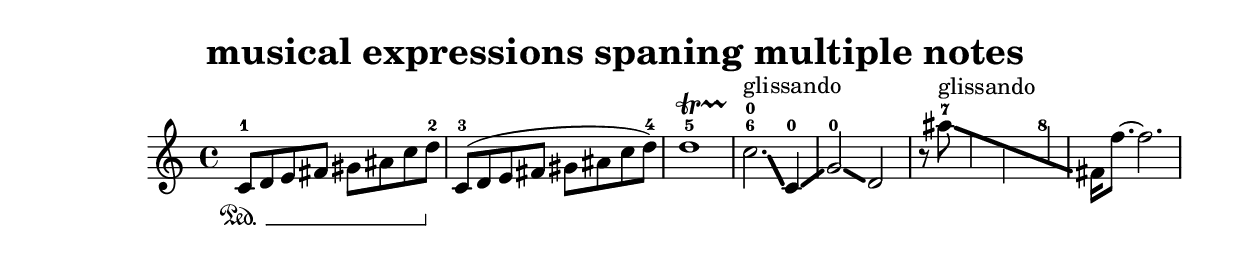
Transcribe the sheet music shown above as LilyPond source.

% [notes] external for Pure Data
% development-version July 14, 2014 
% by Jaime E. Oliver La Rosa
% la.rosa@nyu.edu
% @ the Waverly Labs in NYU MUSIC FAS
% Open this file with Lilypond
% more information is available at lilypond.org
% Released under the GNU General Public License.

% HEADERS

glissandoSkipOn = {
	\override NoteColumn.glissando-skip = ##t
	\hide NoteHead
	\hide Accidental
	\hide Tie
	\override NoteHead.no-ledgers = ##t
}

glissandoSkipOff = {
	\revert NoteColumn.glissando-skip
	\undo \hide NoteHead
	\undo \hide Tie
	\undo \hide Accidental
	\revert NoteHead.no-ledgers
}

\header {
	title = "musical expressions spaning multiple notes "
}

inst_part = \relative c' 
{

\time 4/4

\clef treble 
% ________________________________________bar 1 :
 c8-1\sustainOn  d8 
	e8  fis8 
		gis8  ais8 
			c8  d8-2\sustainOff  |
% ________________________________________bar 2 :
c,8-3(  d8 
	e8  fis8 
		gis8  ais8 
			c8  d8-4)  |
% ________________________________________bar 3 :
d1-5\startTrillSpan  |
% ________________________________________bar 4 :
c2.-6-0^\markup {glissando }\stopTrillSpan\glissando 
			c,4-0\glissando  |
% ________________________________________bar 5 :
g'2-0\glissando 
		d2  |
% ________________________________________bar 6 :
r8  ais''8-7^\markup {glissando }\glissando\glissandoSkipOn  
	gis4 
		dis4 
			ais4-8\glissandoSkipOff  |
% ________________________________________bar 7 :
fis16  f'8.~ 
	f2.~ 
}

\score {
	\new Staff {
		\new Voice {
			\inst_part
		}
	}
	\layout {
		\mergeDifferentlyHeadedOn
		\mergeDifferentlyDottedOn
		\set harmonicDots = ##t
		\override Glissando.thickness = #4
		\set Staff.pedalSustainStyle = #'mixed
		\override TextSpanner.bound-padding = #1.0
		\override TextSpanner.bound-details.right.padding = #1.3
		\override TextSpanner.bound-details.right.stencil-align-dir-y = #CENTER
		\override TextSpanner.bound-details.left.stencil-align-dir-y = #CENTER
		\override TextSpanner.bound-details.right-broken.text = ##f
		\override TextSpanner.bound-details.left-broken.text = ##f
		\override Glissando.minimum-length = #4
		\override Glissando.springs-and-rods = #ly:spanner::set-spacing-rods
		\override Glissando.breakable = ##t
		\override Glissando.after-line-breaking = ##t
		\set baseMoment = #(ly:make-moment 1/8)
		\set beatStructure = #'(2 2 2 2)
		#(set-default-paper-size "a4")
	}
	\midi { }
}

\version "2.18.2"
% notes Pd External version testing 
